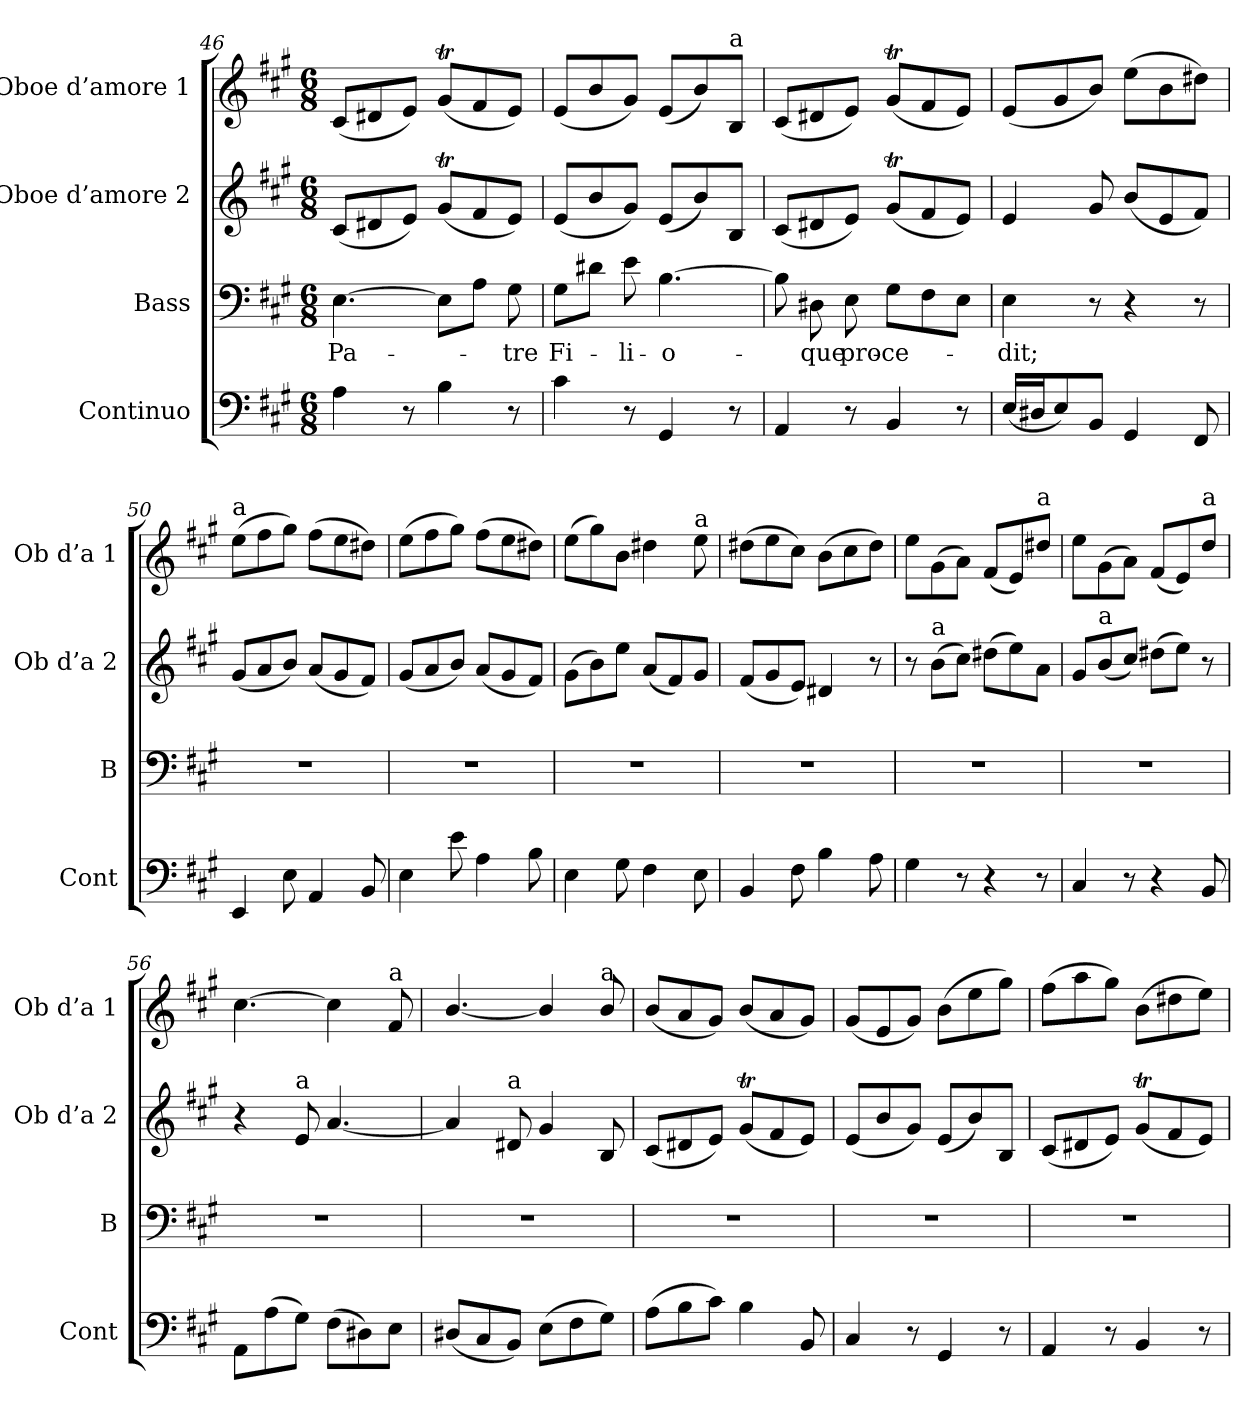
**kern	**kern	**text	**kern	**kern
*part4	*part3	*part3	*part2	*part1
*staff4	*staff3	*staff3	*staff2	*staff1
*I"Continuo	*I"Bass	*	*I"Oboe d’amore 2	*I"Oboe d’amore 1
*I'Cont	*I'B	*	*I'Ob d’a 2	*I'Ob d’a 1
*clefF4	*clefF4	*	*clefG2	*clefG2
*k[f#c#g#]	*k[f#c#g#]	*	*k[f#c#g#]	*k[f#c#g#]
*M6/8	*M6/8	*	*M6/8	*M6/8
=46	=46	=46	=46	=46
!	!	!LO:LY:b	!	!
4A\	[4.E\	Pa-	(8c#/L	(8c#/L
.	.	.	8d#X/	8d#X/
8r	.	.	8e/J)	8e/J)
4B\	8E\L]	.	(8g#t/L	(8g#t/L
.	8A\J	.	8f#/	8f#/
!	!	!LO:LY:b	!	!
8r	8G#\	-tre	8e/J)	8e/J)
=47	=47	=47	=47	=47
!	!	!LO:LY:b	!	!
4c#\	8G#\L	Fi-	(8e/L	(8e/L
.	8d#X\J	.	8b/	8b/
!	!	!LO:LY:b	!	!
8r	8e\	-li-	8g#/J)	8g#/J)
!	!	!LO:LY:b	!	!
4GG#/	[4.B\	-o-	(8e/L	(8e/L
.	.	.	8b/)	8b/)
!	!	!	!	!LO:TX:a:t=a
8r	.	.	8B/J	8B/J
!!LO:LB:g=z
=48	=48	=48	=48	=48
4AA/	8B\]	.	(8c#/L	(8c#/L
!	!	!LO:LY:b	!	!
.	8D#X\	-que	8d#X/	8d#X/
!	!	!LO:LY:b	!	!
8r	8E\	pro-	8e/J)	8e/J)
!	!	!LO:LY:b	!	!
4BB/	8G#\L	-ce-	(8g#t/L	(8g#t/L
.	8F#\	.	8f#/	8f#/
8r	8E\J	.	8e/J)	8e/J)
=49	=49	=49	=49	=49
!	!	!LO:LY:b	!	!
(16E/LL	4E\	-dit;	4e/	(8e/L
16D#X/J	.	.	.	.
8E/)	.	.	.	8g#/
8BB/J	8r	.	8g#/	8b/J)
4GG#/	4r	.	(8b/L	(8ee\L
.	.	.	8e/	8b\
8FF#/	8r	.	8f#/J)	8dd#X\J)
=50	=50	=50	=50	=50
!	!	!	!	!LO:TX:a:t=a
4EE/	2.r	.	(8g#/L	(8ee\L
.	.	.	8a/	8ff#\
8E\	.	.	8b/J)	8gg#\J)
4AA/	.	.	(8a/L	(8ff#\L
.	.	.	8g#/	8ee\
8BB/	.	.	8f#/J)	8dd#X\J)
=51	=51	=51	=51	=51
4E\	2.r	.	(8g#/L	(8ee\L
.	.	.	8a/	8ff#\
8e\	.	.	8b/J)	8gg#\J)
4A\	.	.	(8a/L	(8ff#\L
.	.	.	8g#/	8ee\
8B\	.	.	8f#/J)	8dd#X\J)
=52	=52	=52	=52	=52
4E\	2.r	.	(8g#\L	(8ee\L
.	.	.	8b\)	8gg#\)
8G#\	.	.	8ee\J	8b\J
4F#\	.	.	(8a/L	4dd#X\
.	.	.	8f#/)	.
!	!	!	!	!LO:TX:a:t=a
8E\	.	.	8g#/J	8ee\
=53	=53	=53	=53	=53
4BB/	2.r	.	(8f#/L	(8dd#X\L
.	.	.	8g#/	8ee\
8F#\	.	.	8e/J)	8cc#\J)
4B\	.	.	4d#X/	(8b\L
.	.	.	.	8cc#\
8A\	.	.	8r	8dd#\J)
!!LO:LB:g=z
=54	=54	=54	=54	=54
4G#\	2.r	.	8r	8ee\L
!	!	!	!LO:TX:a:t=a	!
.	.	.	(8b\L	(8g#\
8r	.	.	8cc#\J)	8a\J)
4r	.	.	(8dd#X\L	(8f#/L
.	.	.	8ee\)	8e/)
!	!	!	!	!LO:TX:a:t=a
8r	.	.	8a\J	8dd#X/J
=55	=55	=55	=55	=55
4C#/	2.r	.	8g#/L	8ee\L
!	!	!	!LO:TX:a:t=a	!
.	.	.	(8b/	(8g#\
8r	.	.	8cc#/J)	8a\J)
4r	.	.	(8dd#X\L	(8f#/L
.	.	.	8ee\J)	8e/)
!	!	!	!	!LO:TX:a:t=a
8BB/	.	.	8r	8dd/J
=56	=56	=56	=56	=56
8AA\L	2.r	.	4r	[4.cc#\
(8A\	.	.	.	.
!	!	!	!LO:TX:a:t=a	!
8G#\J)	.	.	8e/	.
(8F#\L	.	.	[4.a/	4cc#\]
8D#X\)	.	.	.	.
!	!	!	!	!LO:TX:a:t=a
8E\J	.	.	.	8f#/
=57	=57	=57	=57	=57
(8D#X/L	2.r	.	4a/]	[4.b/
8C#/	.	.	.	.
!	!	!	!LO:TX:a:t=a	!
8BB/J)	.	.	8d#X/	.
(8E\L	.	.	4g#/	4b/]
8F#\	.	.	.	.
!	!	!	!	!LO:TX:a:t=a
8G#\J)	.	.	8B/	8b/
=58	=58	=58	=58	=58
(8A\L	2.r	.	(8c#/L	(8b/L
8B\	.	.	8d#X/	8a/
8c#\J)	.	.	8e/J)	8g#/J)
4B\	.	.	(8g#t/L	(8b/L
.	.	.	8f#/	8a/
8BB/	.	.	8e/J)	8g#/J)
=59	=59	=59	=59	=59
4C#/	2.r	.	(8e/L	(8g#/L
.	.	.	8b/	8e/
8r	.	.	8g#/J)	8g#/J)
4GG#/	.	.	(8e/L	(8b\L
.	.	.	8b/)	8ee\
8r	.	.	8B/J	8gg#\J)
!!LO:PB:g=z
=60	=60	=60	=60	=60
4AA/	2.r	.	(8c#/L	(8ff#\L
.	.	.	8d#X/	8aa\
8r	.	.	8e/J)	8gg#\J)
4BB/	.	.	(8g#t/L	(8b\L
.	.	.	8f#/	8dd#X\
8r	.	.	8e/J)	8ee\J)
=	=	=	=	=
*-	*-	*-	*-	*-
